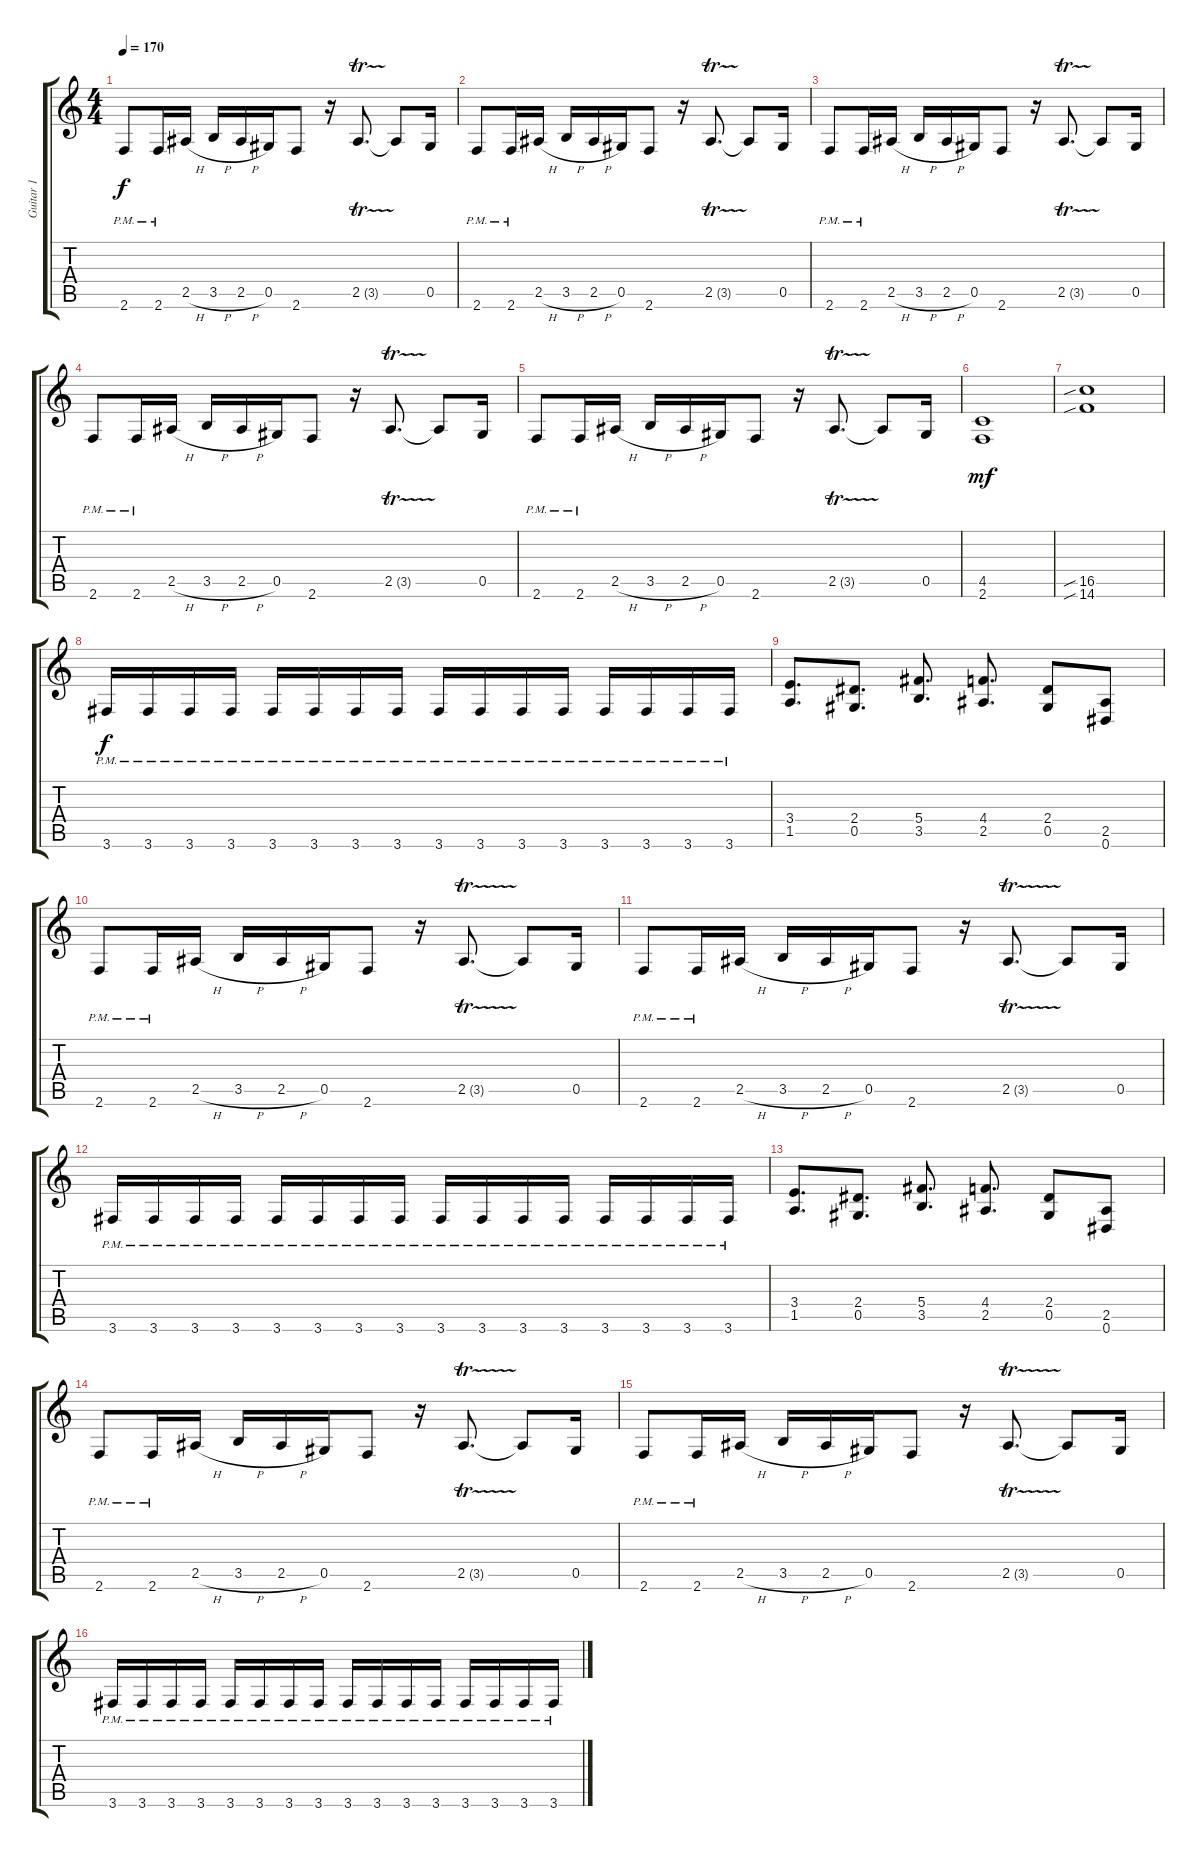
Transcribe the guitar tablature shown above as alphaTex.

\track ("Guitar 1" "Guitar 1") {instrument distortionguitar}
\staff {score tabs}
\tuning (Eb4 Bb3 Gb3 Db3 Ab2 Eb2) {hide}
\ts (4 4)
\tempo 170
\clef g2
\ks c
2.6{pm}.8{dy f} 2.6{pm}.16 2.5{h}.16 3.5{h}.16 2.5{h}.16 0.5.16 2.6.8 r.16 2.5{tr (3 16)}.8{d} 2.5{t}.8 0.5.16 |
2.6{pm}.8 2.6{pm}.16 2.5{h}.16 3.5{h}.16 2.5{h}.16 0.5.16 2.6.8 r.16 2.5{tr (3 16)}.8{d} 2.5{t}.8 0.5.16 |
2.6{pm}.8 2.6{pm}.16 2.5{h}.16 3.5{h}.16 2.5{h}.16 0.5.16 2.6.8 r.16 2.5{tr (3 16)}.8{d} 2.5{t}.8 0.5.16 |
2.6{pm}.8 2.6{pm}.16 2.5{h}.16 3.5{h}.16 2.5{h}.16 0.5.16 2.6.8 r.16 2.5{tr (3 16)}.8{d} 2.5{t}.8 0.5.16 |
2.6{pm}.8 2.6{pm}.16 2.5{h}.16 3.5{h}.16 2.5{h}.16 0.5.16 2.6.8 r.16 2.5{tr (3 16)}.8{d} 2.5{t}.8 0.5.16 |
(4.5 2.6).1{dy mf} |
(16.5{sib} 14.6{sib}).1 |
3.6{pm}.16{dy f} 3.6{pm}.16 3.6{pm}.16 3.6{pm}.16 3.6{pm}.16 3.6{pm}.16 3.6{pm}.16 3.6{pm}.16 3.6{pm}.16 3.6{pm}.16 3.6{pm}.16 3.6{pm}.16 3.6{pm}.16 3.6{pm}.16 3.6{pm}.16 3.6{pm}.16 |
(3.4 1.5).8{d} (2.4 0.5).8{d} (5.4 3.5).8{d} (4.4 2.5).8{d} (2.4 0.5).8 (2.5 0.6).8 |
2.6{pm}.8 2.6{pm}.16 2.5{h}.16 3.5{h}.16 2.5{h}.16 0.5.16 2.6.8 r.16 2.5{tr (3 16)}.8{d} 2.5{t}.8 0.5.16 |
2.6{pm}.8 2.6{pm}.16 2.5{h}.16 3.5{h}.16 2.5{h}.16 0.5.16 2.6.8 r.16 2.5{tr (3 16)}.8{d} 2.5{t}.8 0.5.16 |
3.6{pm}.16 3.6{pm}.16 3.6{pm}.16 3.6{pm}.16 3.6{pm}.16 3.6{pm}.16 3.6{pm}.16 3.6{pm}.16 3.6{pm}.16 3.6{pm}.16 3.6{pm}.16 3.6{pm}.16 3.6{pm}.16 3.6{pm}.16 3.6{pm}.16 3.6{pm}.16 |
(3.4 1.5).8{d} (2.4 0.5).8{d} (5.4 3.5).8{d} (4.4 2.5).8{d} (2.4 0.5).8 (2.5 0.6).8 |
2.6{pm}.8 2.6{pm}.16 2.5{h}.16 3.5{h}.16 2.5{h}.16 0.5.16 2.6.8 r.16 2.5{tr (3 16)}.8{d} 2.5{t}.8 0.5.16 |
2.6{pm}.8 2.6{pm}.16 2.5{h}.16 3.5{h}.16 2.5{h}.16 0.5.16 2.6.8 r.16 2.5{tr (3 16)}.8{d} 2.5{t}.8 0.5.16 |
3.6{pm}.16 3.6{pm}.16 3.6{pm}.16 3.6{pm}.16 3.6{pm}.16 3.6{pm}.16 3.6{pm}.16 3.6{pm}.16 3.6{pm}.16 3.6{pm}.16 3.6{pm}.16 3.6{pm}.16 3.6{pm}.16 3.6{pm}.16 3.6{pm}.16 3.6{pm}.16
